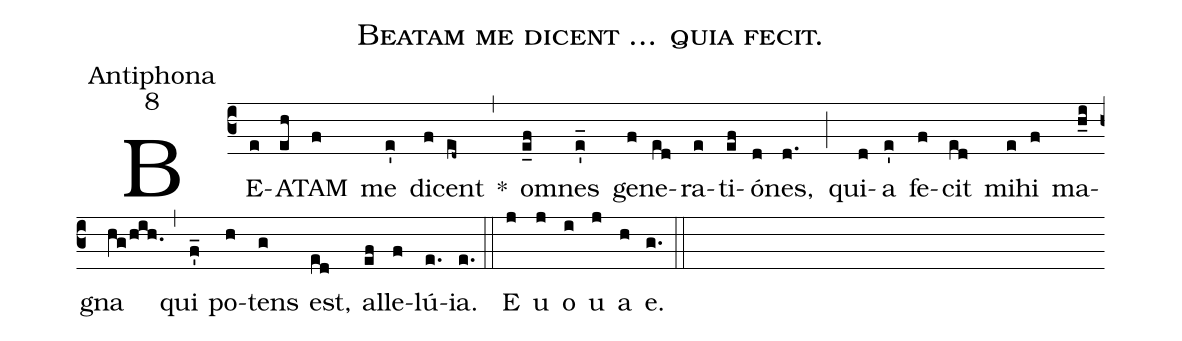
name:Beatam me dicent ... quia fecit.;
office-part:Antiphona;
mode:8;
%%
(c3) BE(e)A(eh)TAM(f) me(e') di(f)cent(ed~) *(,) o(e_f)mnes(e'_) ge(f)ne(ed)ra(e)ti(ef)ó(d)nes,(d.) (;) qui(d)a(e') fe(f)cit(ed) mi(e)hi(f) ma(h_i)gna(hg/hih.) (,) qui(f'_) po(h)tens(g) est,(ed) al(ef)le(f)lú(e.)ia.(e.) (::) <eu> E(j) u(j) o(i) u(j) a(h) e.</eu>(g.) (::)
